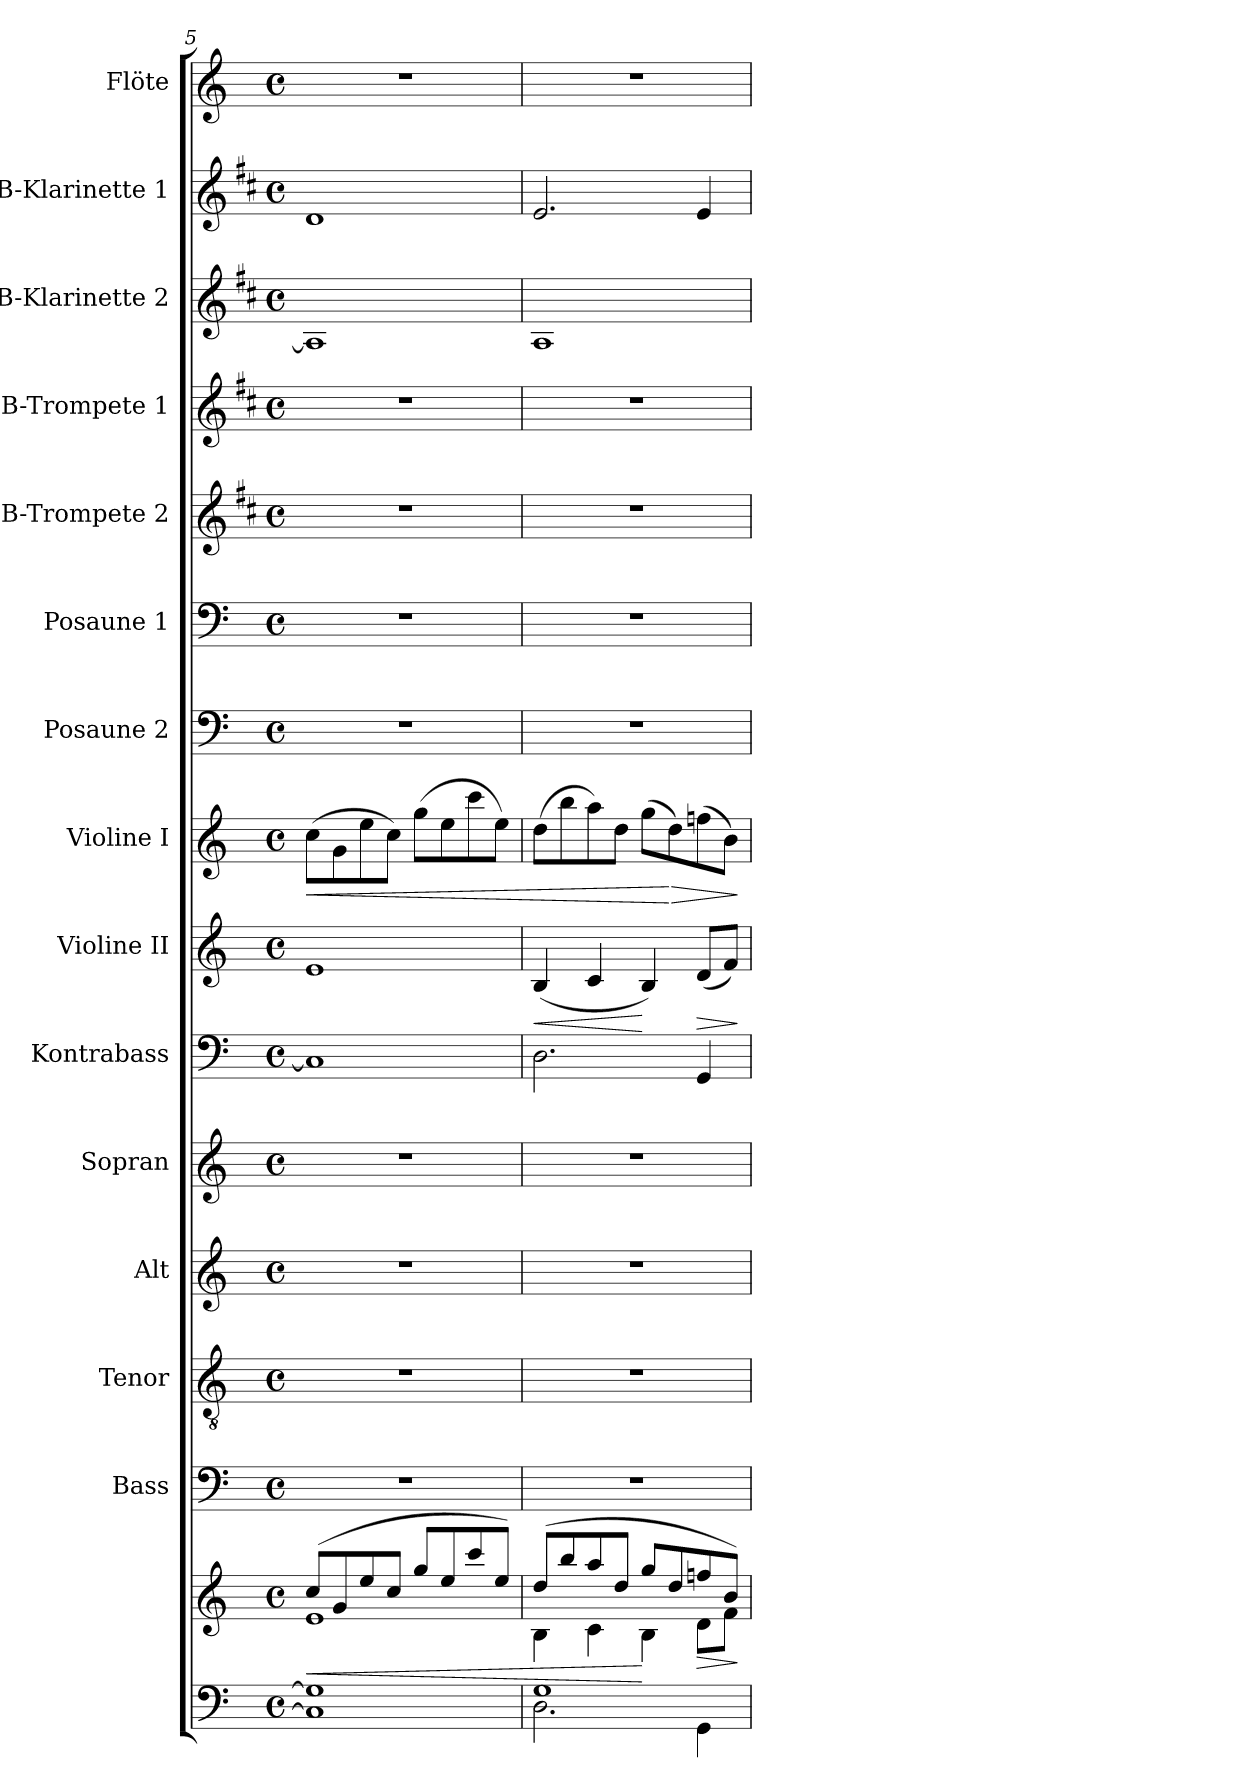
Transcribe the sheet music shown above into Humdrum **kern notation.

**kern	**kern	**dynam	**kern	**kern	**kern	**kern	**kern	**kern	**dynam	**kern	**dynam	**kern	**kern	**kern	**kern	**kern	**kern	**kern
*part15	*part15	*part15	*part14	*part13	*part12	*part11	*part10	*part9	*part9	*part8	*part8	*part7	*part6	*part5	*part4	*part3	*part2	*part1
*staff16	*staff15	*staff15/16	*staff14	*staff13	*staff12	*staff11	*staff10	*staff9	*staff9	*staff8	*staff8	*staff7	*staff6	*staff5	*staff4	*staff3	*staff2	*staff1
*	*	*	*I"Bass	*I"Tenor	*I"Alt	*I"Sopran	*I"Kontrabass	*I"Violine II	*	*I"Violine I	*	*I"Posaune 2	*I"Posaune 1	*I"B-Trompete 2	*I"B-Trompete 1	*I"B-Klarinette 2	*I"B-Klarinette 1	*I"Flöte
*	*	*	*I'B.	*I'T.	*I'A.	*I'S.	*I'Kb.	*I'Vl. II	*	*I'Vl. I	*	*I'Pos. 2	*I'Pos. 1	*I'B Trp. 2	*I'B Trp. 1	*I'B Kl. 2	*I'B Kl. 1	*I'Fl.
*clefF4	*clefG2	*	*clefF4	*clefGv2	*clefG2	*clefG2	*clefF4	*clefG2	*	*clefG2	*	*clefF4	*clefF4	*clefG2	*clefG2	*clefG2	*clefG2	*clefG2
*	*	*	*	*	*	*	*ITrd7c12	*	*	*	*	*	*	*ITrd1c2	*ITrd1c2	*ITrd1c2	*ITrd1c2	*
*k[]	*k[]	*	*k[]	*k[]	*k[]	*k[]	*k[]	*k[]	*	*k[]	*	*k[]	*k[]	*k[]	*k[]	*k[]	*k[]	*k[]
*C:	*C:	*	*C:	*C:	*C:	*C:	*C:	*C:	*	*C:	*	*C:	*C:	*C:	*C:	*C:	*C:	*C:
*M4/4	*M4/4	*	*M4/4	*M4/4	*M4/4	*M4/4	*M4/4	*M4/4	*	*M4/4	*	*M4/4	*M4/4	*M4/4	*M4/4	*M4/4	*M4/4	*M4/4
*met(c)	*met(c)	*	*met(c)	*met(c)	*met(c)	*met(c)	*met(c)	*met(c)	*	*met(c)	*	*met(c)	*met(c)	*met(c)	*met(c)	*met(c)	*met(c)	*met(c)
=5	=5	=5	=5	=5	=5	=5	=5	=5	=5	=5	=5	=5	=5	=5	=5	=5	=5	=5
!	!	!LO:HP:b	!	!	!	!	!	!	!	!	!LO:HP:b	!	!	!	!	!	!	!
*	*^	*	*	*	*	*	*	*	*	*	*	*	*	*	*	*	*	*
1C] 1G]	(>8cc/L	1e	<	1r	1r	1r	1r	1CC]	1e	.	(>8cc\L	<	1r	1r	1r	1r	1G]	1c	1r
.	8g/	.	.	.	.	.	.	.	.	.	8g\	.	.	.	.	.	.	.	.
.	8ee/	.	.	.	.	.	.	.	.	.	8ee\	.	.	.	.	.	.	.	.
.	8cc/J	.	.	.	.	.	.	.	.	.	8cc\J)	.	.	.	.	.	.	.	.
.	8gg/L	.	.	.	.	.	.	.	.	.	(>8gg\L	.	.	.	.	.	.	.	.
.	8ee/	.	.	.	.	.	.	.	.	.	8ee\	.	.	.	.	.	.	.	.
.	8ccc/	.	.	.	.	.	.	.	.	.	8ccc\	.	.	.	.	.	.	.	.
.	8ee/J)	.	.	.	.	.	.	.	.	.	8ee\J)	.	.	.	.	.	.	.	.
=6	=6	=6	=6	=6	=6	=6	=6	=6	=6	=6	=6	=6	=6	=6	=6	=6	=6	=6	=6
*^	*	*	*	*	*	*	*	*	*	*	*	*	*	*	*	*	*	*	*
!	!	!	!	!	!	!	!	!	!	!	!LO:HP:b	!	!	!	!	!	!	!	!	!
1G	2.D\	(>8dd/L	4B\	.	1r	1r	1r	1r	2.DD\	(<4B/	<	(>8dd\L	.	1r	1r	1r	1r	1G	2.d/	1r
.	.	8bb/	.	.	.	.	.	.	.	.	.	8bb\	.	.	.	.	.	.	.	.
.	.	8aa/	4c\	.	.	.	.	.	.	4c/	.	8aa\)	.	.	.	.	.	.	.	.
.	.	8dd/J	.	.	.	.	.	.	.	.	.	8dd\J	.	.	.	.	.	.	.	.
.	.	8gg/L	4B\	[	.	.	.	.	.	4B/)	[	(>8gg\L	.	.	.	.	.	.	.	.
!	!	!	!	!	!	!	!	!	!	!	!	!	!LO:HP:n=1:b	!	!	!	!	!	!	!
.	.	8dd/	.	.	.	.	.	.	.	.	.	8dd\)	[ >	.	.	.	.	.	.	.
!	!	!	!	!LO:HP:b	!	!	!	!	!	!	!LO:HP:b	!	!	!	!	!	!	!	!	!
.	4GG\	8ffn/	8d\L	>	.	.	.	.	4GGG/	(<8d/L	>	(>8ffn\	.	.	.	.	.	.	4d/	.
.	.	8b/J)	8f\J	.	.	.	.	.	.	8f/J)	.	8b\J)	.	.	.	.	.	.	.	.
*v	*v	*	*	*	*	*	*	*	*	*	*	*	*	*	*	*	*	*	*	*
*	*v	*v	*	*	*	*	*	*	*	*	*	*	*	*	*	*	*	*	*
.	.	]	.	.	.	.	.	.	]	.	]	.	.	.	.	.	.	.
=	=	=	=	=	=	=	=	=	=	=	=	=	=	=	=	=	=	=
*-	*-	*-	*-	*-	*-	*-	*-	*-	*-	*-	*-	*-	*-	*-	*-	*-	*-	*-
